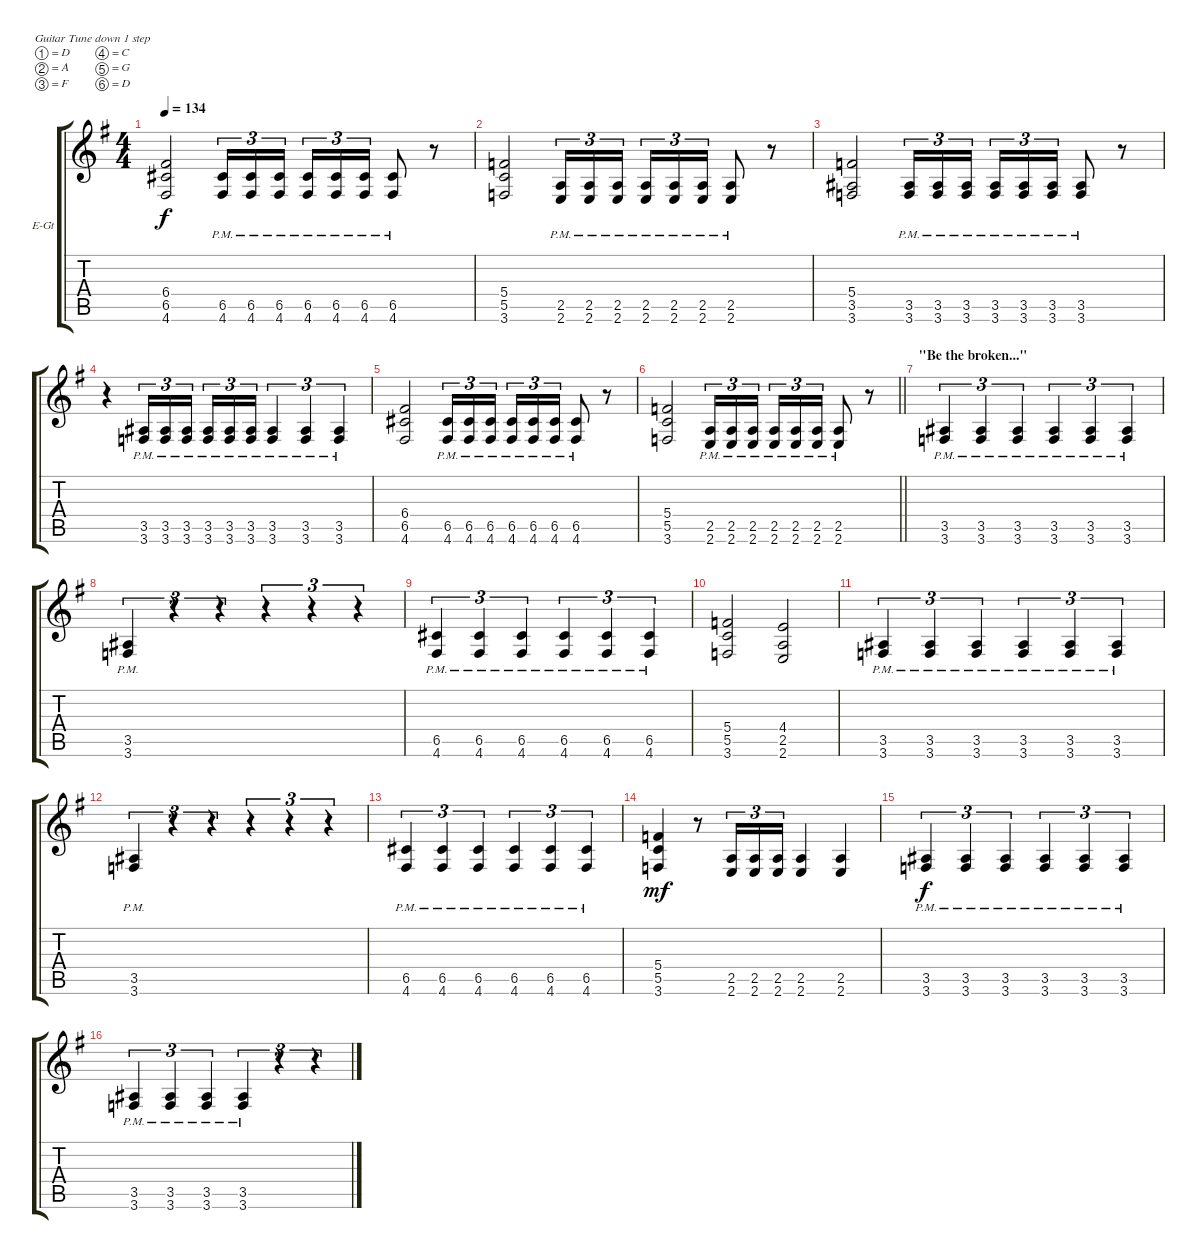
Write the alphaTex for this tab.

\bracketExtendMode groupsimilarinstruments
\firstSystemTrackNameOrientation horizontal
\otherSystemsTrackNameOrientation horizontal
\track ("Solo-guitar - Galder (fix)" "E-Gt") {instrument distortionguitar}
\staff {score tabs}
\tuning (D4 A3 F3 C3 G2 D2)
\ts (4 4)
\tempo 134
\clef g2
\ks g
(6.4 6.5 4.6).2{dy f} (6.5{pm} 4.6{pm}).16{tu (3 2)} (6.5{pm} 4.6{pm}).16{tu (3 2)} (6.5{pm} 4.6{pm}).16{tu (3 2)} (6.5{pm} 4.6{pm}).16{tu (3 2)} (6.5{pm} 4.6{pm}).16{tu (3 2)} (6.5{pm} 4.6{pm}).16{tu (3 2)} (6.5{pm} 4.6{pm}).8 r.8 |
(5.4 5.5 3.6).2 (2.5{pm} 2.6{pm}).16{tu (3 2)} (2.5{pm} 2.6{pm}).16{tu (3 2)} (2.5{pm} 2.6{pm}).16{tu (3 2)} (2.5{pm} 2.6{pm}).16{tu (3 2)} (2.5{pm} 2.6{pm}).16{tu (3 2)} (2.5{pm} 2.6{pm}).16{tu (3 2)} (2.5{pm} 2.6{pm}).8 r.8 |
(5.4 3.5 3.6).2 (3.5{pm} 3.6{pm}).16{tu (3 2)} (3.5{pm} 3.6{pm}).16{tu (3 2)} (3.5{pm} 3.6{pm}).16{tu (3 2)} (3.5{pm} 3.6{pm}).16{tu (3 2)} (3.5{pm} 3.6{pm}).16{tu (3 2)} (3.5{pm} 3.6{pm}).16{tu (3 2)} (3.5{pm} 3.6{pm}).8 r.8 |
r.4 (3.5{pm} 3.6{pm}).16{tu (3 2)} (3.5{pm} 3.6{pm}).16{tu (3 2)} (3.5{pm} 3.6{pm}).16{tu (3 2)} (3.5{pm} 3.6{pm}).16{tu (3 2)} (3.5{pm} 3.6{pm}).16{tu (3 2)} (3.5{pm} 3.6{pm}).16{tu (3 2)} (3.5{pm} 3.6{pm}).4{tu (3 2)} (3.5{pm} 3.6{pm}).4{tu (3 2)} (3.5{pm} 3.6{pm}).4{tu (3 2)} |
(6.4 6.5 4.6).2 (6.5{pm} 4.6{pm}).16{tu (3 2)} (6.5{pm} 4.6{pm}).16{tu (3 2)} (6.5{pm} 4.6{pm}).16{tu (3 2)} (6.5{pm} 4.6{pm}).16{tu (3 2)} (6.5{pm} 4.6{pm}).16{tu (3 2)} (6.5{pm} 4.6{pm}).16{tu (3 2)} (6.5{pm} 4.6{pm}).8 r.8 |
\barLineRight lightlight
(5.4 5.5 3.6).2 (2.5{pm} 2.6{pm}).16{tu (3 2)} (2.5{pm} 2.6{pm}).16{tu (3 2)} (2.5{pm} 2.6{pm}).16{tu (3 2)} (2.5{pm} 2.6{pm}).16{tu (3 2)} (2.5{pm} 2.6{pm}).16{tu (3 2)} (2.5{pm} 2.6{pm}).16{tu (3 2)} (2.5{pm} 2.6{pm}).8 r.8 |
\section ("" "\"Be the broken...\"")
(3.5{pm} 3.6{pm}).4{tu (3 2)} (3.5{pm} 3.6{pm}).4{tu (3 2)} (3.5{pm} 3.6{pm}).4{tu (3 2)} (3.5{pm} 3.6{pm}).4{tu (3 2)} (3.5{pm} 3.6{pm}).4{tu (3 2)} (3.5{pm} 3.6{pm}).4{tu (3 2)} |
(3.5{pm} 3.6{pm}).4{tu (3 2)} r.4{tu (3 2)} r.4{tu (3 2)} r.4{tu (3 2)} r.4{tu (3 2)} r.4{tu (3 2)} |
(6.5{pm} 4.6{pm}).4{tu (3 2)} (6.5{pm} 4.6{pm}).4{tu (3 2)} (6.5{pm} 4.6{pm}).4{tu (3 2)} (6.5{pm} 4.6{pm}).4{tu (3 2)} (6.5{pm} 4.6{pm}).4{tu (3 2)} (6.5{pm} 4.6{pm}).4{tu (3 2)} |
(5.4 5.5 3.6).2 (4.4 2.5 2.6).2 |
(3.5{pm} 3.6{pm}).4{tu (3 2)} (3.5{pm} 3.6{pm}).4{tu (3 2)} (3.5{pm} 3.6{pm}).4{tu (3 2)} (3.5{pm} 3.6{pm}).4{tu (3 2)} (3.5{pm} 3.6{pm}).4{tu (3 2)} (3.5{pm} 3.6{pm}).4{tu (3 2)} |
(3.5{pm} 3.6{pm}).4{tu (3 2)} r.4{tu (3 2)} r.4{tu (3 2)} r.4{tu (3 2)} r.4{tu (3 2)} r.4{tu (3 2)} |
(6.5{pm} 4.6{pm}).4{tu (3 2)} (6.5{pm} 4.6{pm}).4{tu (3 2)} (6.5{pm} 4.6{pm}).4{tu (3 2)} (6.5{pm} 4.6{pm}).4{tu (3 2)} (6.5{pm} 4.6{pm}).4{tu (3 2)} (6.5{pm} 4.6{pm}).4{tu (3 2)} |
(5.4 5.5 3.6).4{dy mf} r.8 (2.5 2.6).16{tu (3 2)} (2.5 2.6).16{tu (3 2)} (2.5 2.6).16{tu (3 2)} (2.5 2.6).4 (2.5 2.6).4 |
(3.5{pm} 3.6{pm}).4{tu (3 2) dy f} (3.5{pm} 3.6{pm}).4{tu (3 2)} (3.5{pm} 3.6{pm}).4{tu (3 2)} (3.5{pm} 3.6{pm}).4{tu (3 2)} (3.5{pm} 3.6{pm}).4{tu (3 2)} (3.5{pm} 3.6{pm}).4{tu (3 2)} |
(3.5{pm} 3.6{pm}).4{tu (3 2)} (3.5{pm} 3.6{pm}).4{tu (3 2)} (3.5{pm} 3.6{pm}).4{tu (3 2)} (3.5{pm} 3.6{pm}).4{tu (3 2)} r.4{tu (3 2)} r.4{tu (3 2)}
